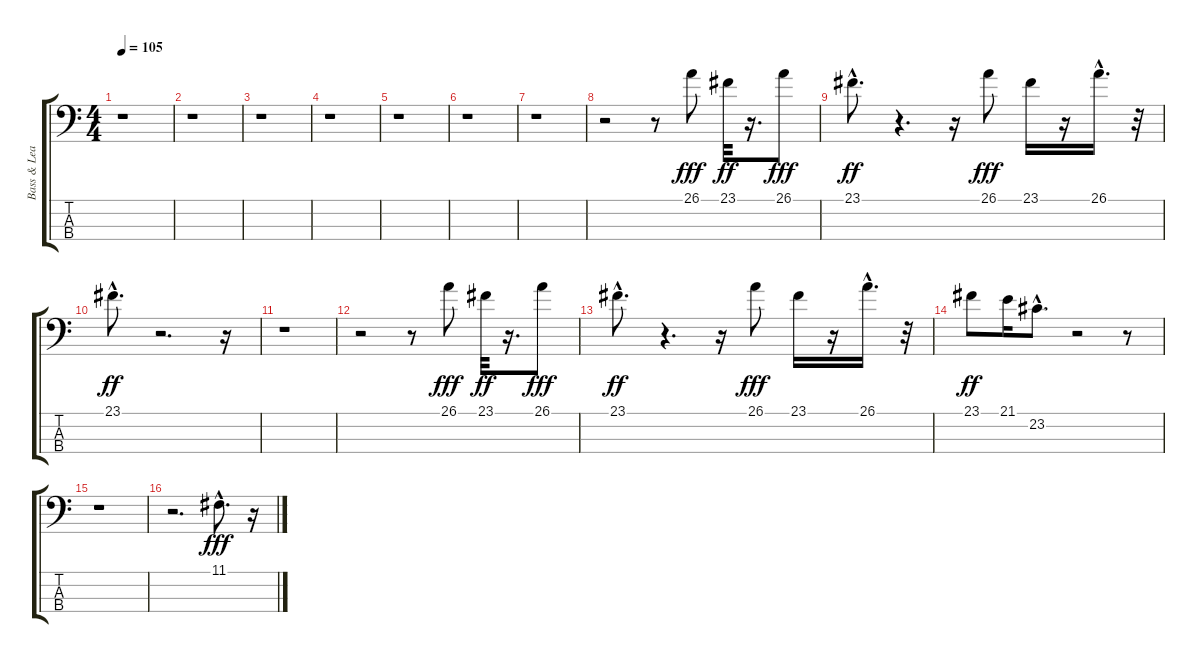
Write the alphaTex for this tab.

\track ("Bass & Lead - Melody" "Bass & Lea") {instrument lead8bassandlead}
\staff {score tabs}
\tuning (G2 D2 A1 E1) {hide}
\ts (4 4)
\tempo 105
\clef f4
\ks c
r.1{dy fff instrument lead8bassandlead} |
r.1 |
r.1 |
r.1 |
r.1 |
r.1 |
r.1 |
r.2 r.8 26.1.8 23.1.32{dy ff} r.16{d} 26.1.8{dy fff} |
23.1{hac}.8{d dy ff} r.4{d} r.16 26.1.8{dy fff} 23.1.16 r.16 26.1{hac}.16{d} r.32 |
23.1{hac}.8{d dy ff} r.2{d} r.16 |
r.1 |
r.2 r.8 26.1.8{dy fff} 23.1.32{dy ff} r.16{d} 26.1.8{dy fff} |
23.1{hac}.8{d dy ff} r.4{d} r.16 26.1.8{dy fff} 23.1.16 r.16 26.1{hac}.16{d} r.32 |
23.1.8{dy ff} 21.1.16 23.2{hac}.8{d} r.2 r.8 |
r.1 |
r.2{d} 11.1{hac}.8{d dy fff} r.16
